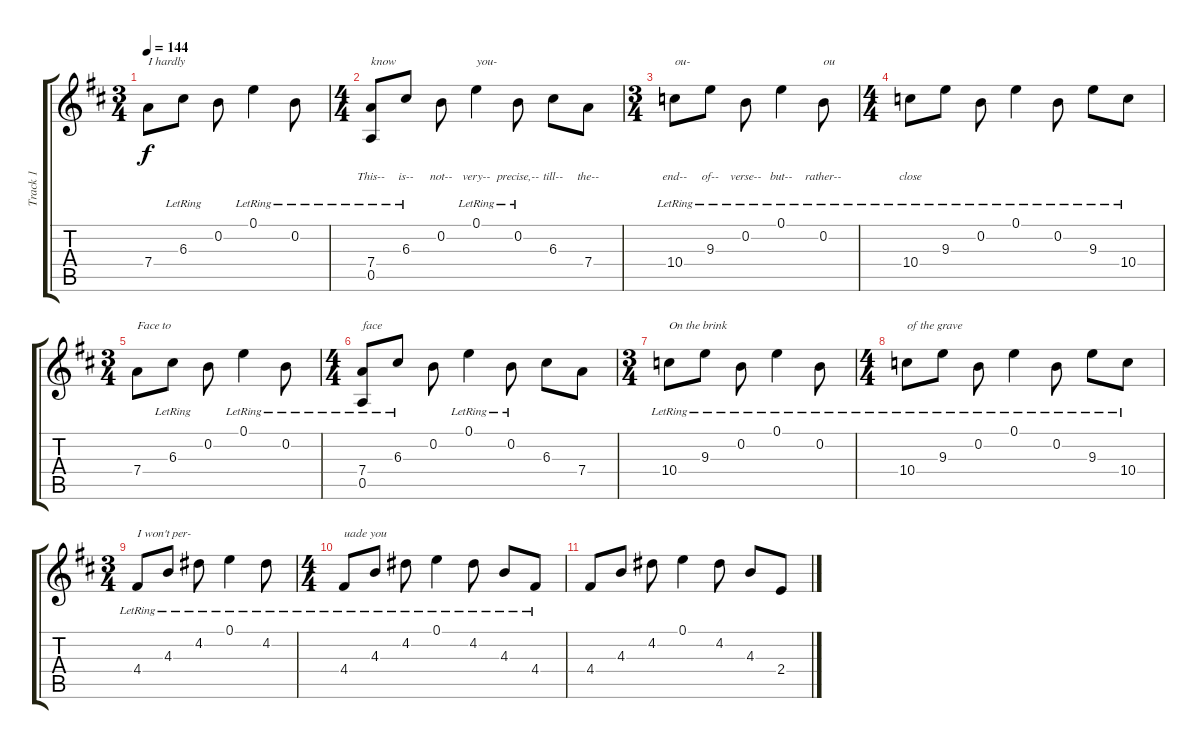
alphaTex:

\track ("Track 1" "Track 1") {instrument acousticguitarnylon}
\staff {score tabs}
\tuning (E4 B3 G3 D3 A2 E2) {hide}
\ts (3 4)
\tempo 144
\clef g2
\ks d
7.4.8{txt "I hardly" dy f} 6.3{lr}.8 0.2.8 0.1{lr}.4 0.2{lr}.8 |
\ts (4 4)
(7.4 0.5{lr}).8{txt "know" lyrics (0 "") lyrics (1 "This--") lyrics (2 "") lyrics (3 "") lyrics (4 "")} 6.3{lr}.8{lyrics (0 "") lyrics (1 "is--") lyrics (2 "") lyrics (3 "") lyrics (4 "")} 0.2.8{lyrics (0 "") lyrics (1 "not--") lyrics (2 "") lyrics (3 "") lyrics (4 "")} 0.1{lr}.4{txt "you-" lyrics (0 "") lyrics (1 "very--") lyrics (2 "") lyrics (3 "") lyrics (4 "")} 0.2{lr}.8{lyrics (0 "") lyrics (1 "precise,--") lyrics (2 "") lyrics (3 "") lyrics (4 "")} 6.3.8{lyrics (0 "") lyrics (1 "till--") lyrics (2 "") lyrics (3 "") lyrics (4 "")} 7.4.8{lyrics (0 "") lyrics (1 "the--") lyrics (2 "") lyrics (3 "") lyrics (4 "")} |
\ts (3 4)
10.4{lr}.8{txt "ou-" lyrics (0 "") lyrics (1 "end--") lyrics (2 "") lyrics (3 "") lyrics (4 "")} 9.3{lr}.8{lyrics (0 "") lyrics (1 "of--") lyrics (2 "") lyrics (3 "") lyrics (4 "")} 0.2{lr}.8{lyrics (0 "") lyrics (1 "verse--") lyrics (2 "") lyrics (3 "") lyrics (4 "")} 0.1{lr}.4{lyrics (0 "") lyrics (1 "but--") lyrics (2 "") lyrics (3 "") lyrics (4 "")} 0.2{lr}.8{txt "ou" lyrics (0 "") lyrics (1 "rather--") lyrics (2 "") lyrics (3 "") lyrics (4 "")} |
\ts (4 4)
10.4{lr}.8{lyrics (0 "") lyrics (1 "close") lyrics (2 "") lyrics (3 "") lyrics (4 "")} 9.3{lr}.8 0.2{lr}.8 0.1{lr}.4 0.2{lr}.8 9.3{lr}.8 10.4{lr}.8 |
\ts (3 4)
7.4.8{txt "Face to "} 6.3{lr}.8 0.2.8 0.1{lr}.4 0.2{lr}.8 |
\ts (4 4)
(7.4 0.5{lr}).8{txt "face"} 6.3{lr}.8 0.2.8 0.1{lr}.4 0.2{lr}.8 6.3.8 7.4.8 |
\ts (3 4)
10.4{lr}.8{txt "On the brink"} 9.3{lr}.8 0.2{lr}.8 0.1{lr}.4 0.2{lr}.8 |
\ts (4 4)
10.4{lr}.8{txt "of the grave"} 9.3{lr}.8 0.2{lr}.8 0.1{lr}.4 0.2{lr}.8 9.3{lr}.8 10.4{lr}.8 |
\ts (3 4)
4.4{lr}.8{txt "I won't per-"} 4.3{lr}.8 4.2{lr}.8 0.1{lr}.4 4.2{lr}.8 |
\ts (4 4)
4.4{lr}.8{txt "uade you"} 4.3{lr}.8 4.2{lr}.8 0.1{lr}.4 4.2{lr}.8 4.3{lr}.8 4.4{lr}.8 |
4.4.8 4.3.8 4.2.8 0.1.4 4.2.8 4.3.8 2.4.8
